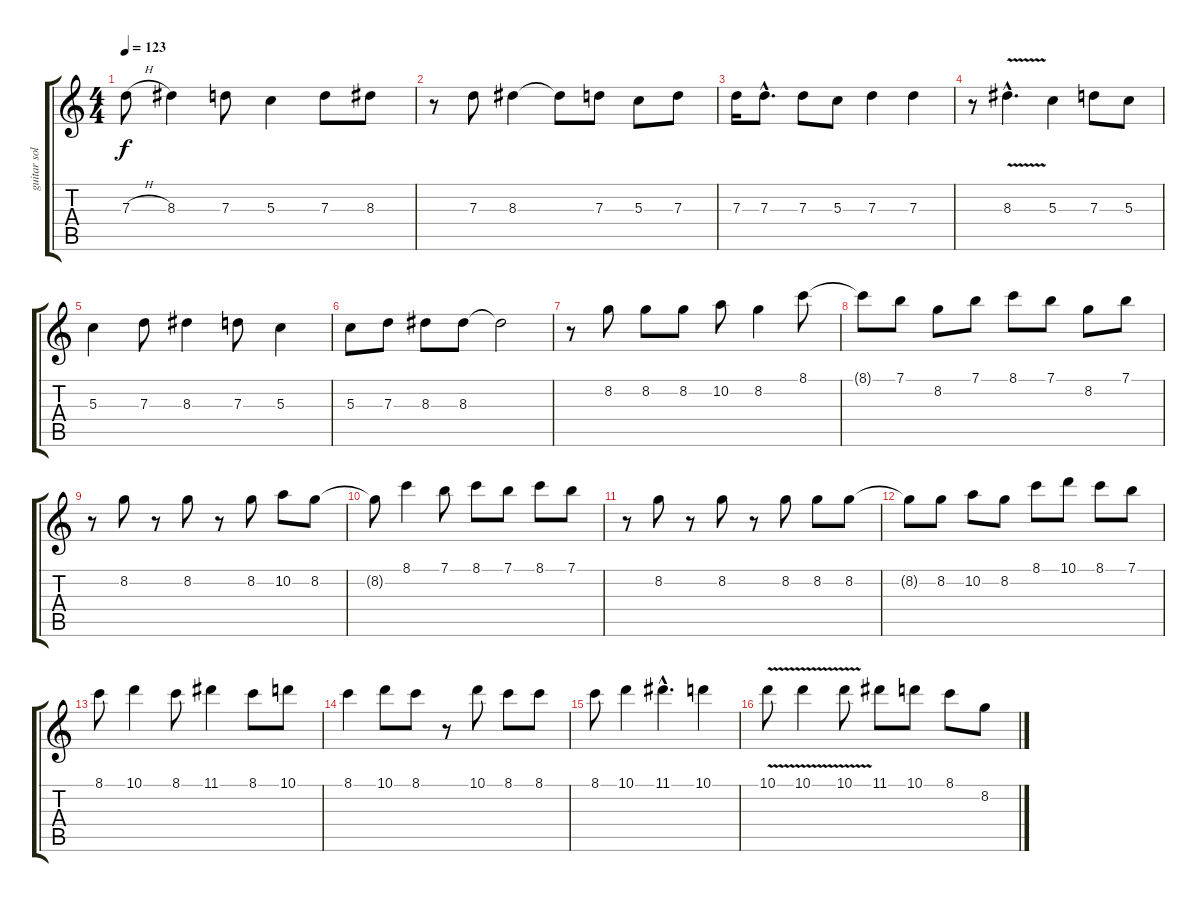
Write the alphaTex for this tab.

\track ("guitar solo" "guitar sol") {instrument electricguitarclean}
\staff {score tabs}
\tuning (E4 B3 G3 D3 A2 E2) {hide}
\ts (4 4)
\tempo 123
\clef g2
\ks c
7.3{h}.8{dy f} 8.3.4 7.3.8 5.3.4 7.3.8 8.3.8 |
r.8 7.3.8 8.3.4 8.3{t}.8 7.3.8 5.3.8 7.3.8 |
7.3.16 7.3{hac}.8{d} 7.3.8 5.3.8 7.3.4 7.3.4 |
r.8 8.3{v hac}.4{d} 5.3.4 7.3.8 5.3.8 |
5.3.4{volume 9} 7.3.8 8.3.4 7.3.8 5.3.4 |
5.3.8{volume 9} 7.3.8 8.3.8 8.3.8 8.3{t}.2 |
r.8 8.2.8{volume 8} 8.2.8 8.2.8 10.2.8 8.2.4 8.1.8 |
8.1{t}.8 7.1.8 8.2.8 7.1.8 8.1.8 7.1.8 8.2.8 7.1.8 |
r.8{volume 7} 8.2.8 r.8 8.2.8 r.8 8.2.8 10.2.8 8.2.8 |
8.2{t}.8 8.1.4 7.1.8 8.1.8 7.1.8 8.1.8 7.1.8 |
r.8 8.2.8{volume 6} r.8 8.2.8 r.8 8.2.8 8.2.8 8.2.8 |
8.2{t}.8 8.2.8 10.2.8 8.2.8 8.1.8 10.1.8 8.1.8 7.1.8 |
8.1.8{volume 5} 10.1.4 8.1.8 11.1.4 8.1.8 10.1.8 |
8.1.4{volume 4} 10.1.8 8.1.8 r.8 10.1.8 8.1.8 8.1.8 |
8.1.8 10.1.4 11.1{hac}.4{d} 10.1.4 |
10.1{v}.8{volume 3} 10.1{v}.4 10.1{v}.8 11.1.8 10.1.8 8.1.8 8.2.8
